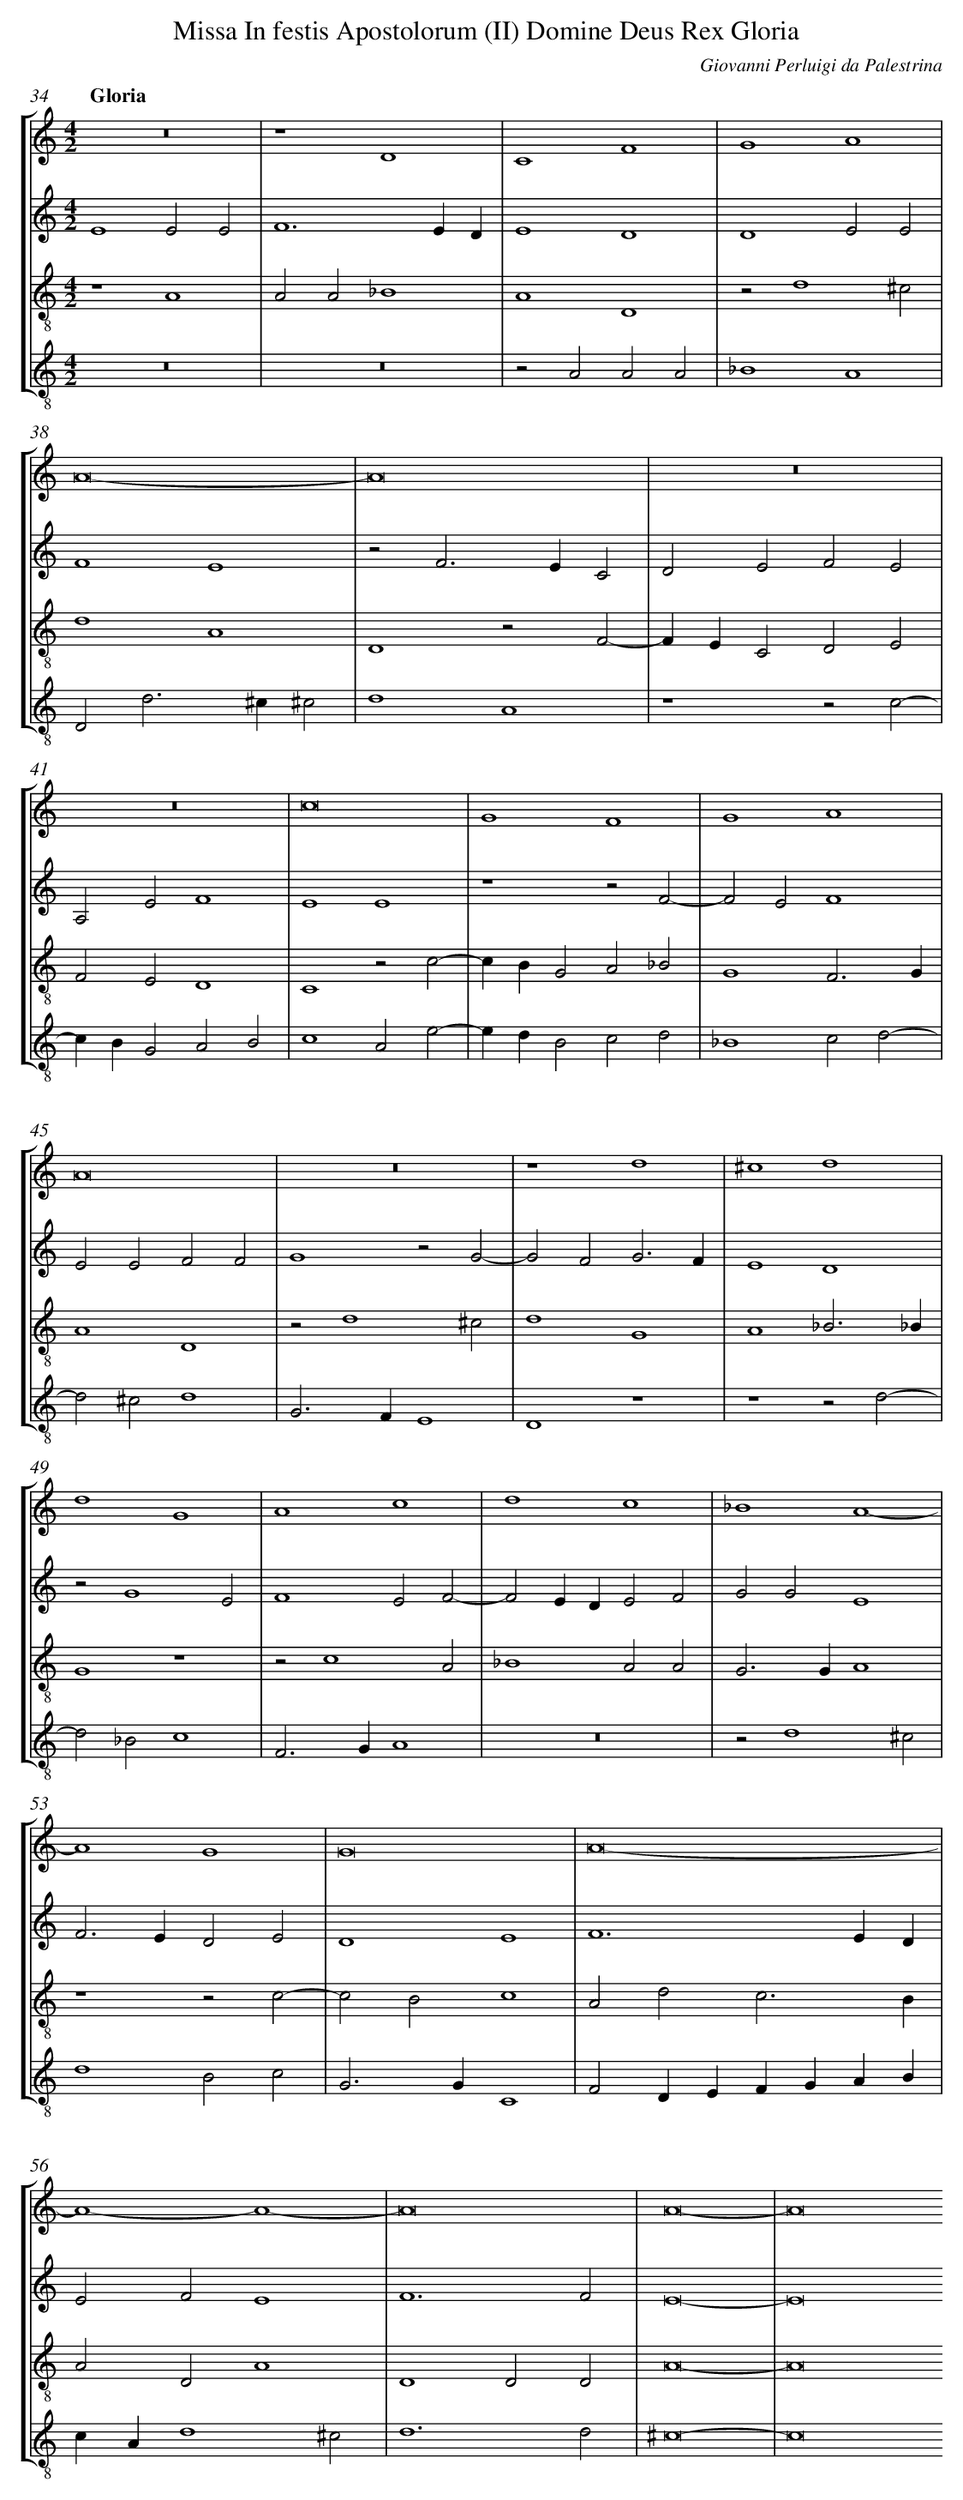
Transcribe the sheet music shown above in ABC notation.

X:1
T: Missa In festis Apostolorum (II) Domine Deus Rex Gloria
C: Giovanni Perluigi da Palestrina
L: 1/4
M: 4/2
Q: "Gloria"
%%staves [1 2 3 4]
V: 1 clef=treble
V: 2 clef=treble
V: 3 clef=treble-8
V: 4 clef=treble-8
K: C
[V:1] z8 |
[V:2] E4E2E2 |
[V:3] z4A4 |
[V:4] z8 |
[V:1] z4D4 |
[V:2] F6ED |
[V:3] A2A2_B4 |
[V:4] z8 |
[V:1] C4F4 |
[V:2] E4D4 |
[V:3] A4D4 |
[V:4] z2A2A2A2 |
[V:1] G4A4 |
[V:2] D4E2E2 |
[V:3] z2d4^c2 |
[V:4] _B4A4 |
[V:1] A8- |
[V:2] F4E4 |
[V:3] d4A4 |
[V:4] D2d2>^c2^c2 |
[V:1] A8 |
[V:2] z2F2>E2C2 |
[V:3] D4z2F2- |
[V:4] d4A4 |
[V:1] z8 |
[V:2] D2E2F2E2 |
[V:3] FEC2D2E2 |
[V:4] z4z2c2- |
[V:1] z8 |
[V:2] A,2E2F4 |
[V:3] F2E2D4 |
[V:4] cBG2A2B2 |
[V:1] c8 |
[V:2] E4E4 |
[V:3] C4z2c2- |
[V:4] c4A2e2- |
[V:1] G4F4 |
[V:2] z4z2F2- |
[V:3] cBG2A2_B2 |
[V:4] edB2c2d2 |
[V:1] G4A4 |
[V:2] F2E2F4 |
[V:3] G4F3G |
[V:4] _B4c2d2- |
[V:1] A8 |
[V:2] E2E2F2F2 |
[V:3] A4D4 |
[V:4] d2^c2d4 |
[V:1] z8 |
[V:2] G4z2G2- |
[V:3] z2d4^c2 |
[V:4] G2>F2E4 |
[V:1] z4d4 |
[V:2] G2F2G3F |
[V:3] d4G4 |
[V:4] D4z4 |
[V:1] ^c4d4 |
[V:2] E4D4 |
[V:3] A4_B3_B |
[V:4] z4z2d2- |
[V:1] d4G4 |
[V:2] z2G4E2 |
[V:3] G4z4 |
[V:4] d2_B2c4 |
[V:1] A4c4 |
[V:2] F4E2F2- |
[V:3] z2c4A2 |
[V:4] F2>G2A4 |
[V:1] d4c4 |
[V:2] F2EDE2F2 |
[V:3] _B4A2A2 |
[V:4] z8 |
[V:1] _B4A4- |
[V:2] G2G2E4 |
[V:3] G2>G2A4 |
[V:4] z2d4^c2 |
[V:1] A4G4 |
[V:2] F2>E2D2E2 |
[V:3] z4z2c2- |
[V:4] d4B2c2 |
[V:1] G8 |
[V:2] D4E4 |
[V:3] c2B2c4 |
[V:4] G2>G2C4 |
[V:1] A8- |
[V:2] F6ED |
[V:3] A2d2c3B |
[V:4] F2DEFGAB |
[V:1] A4-A4- |
[V:2] E2F2E4 |
[V:3] A2D2A4 |
[V:4] cAd4^c2 |
[V:1] A8 |
[V:2] F6F2 |
[V:3] D4D2D2 |
[V:4] d6d2 |
[V:1] A8- |
[V:2] E8- |
[V:3] A8- |
[V:4] ^c8- |
[V:1] A8
[V:2] E8
[V:3] A8
[V:4] c8
